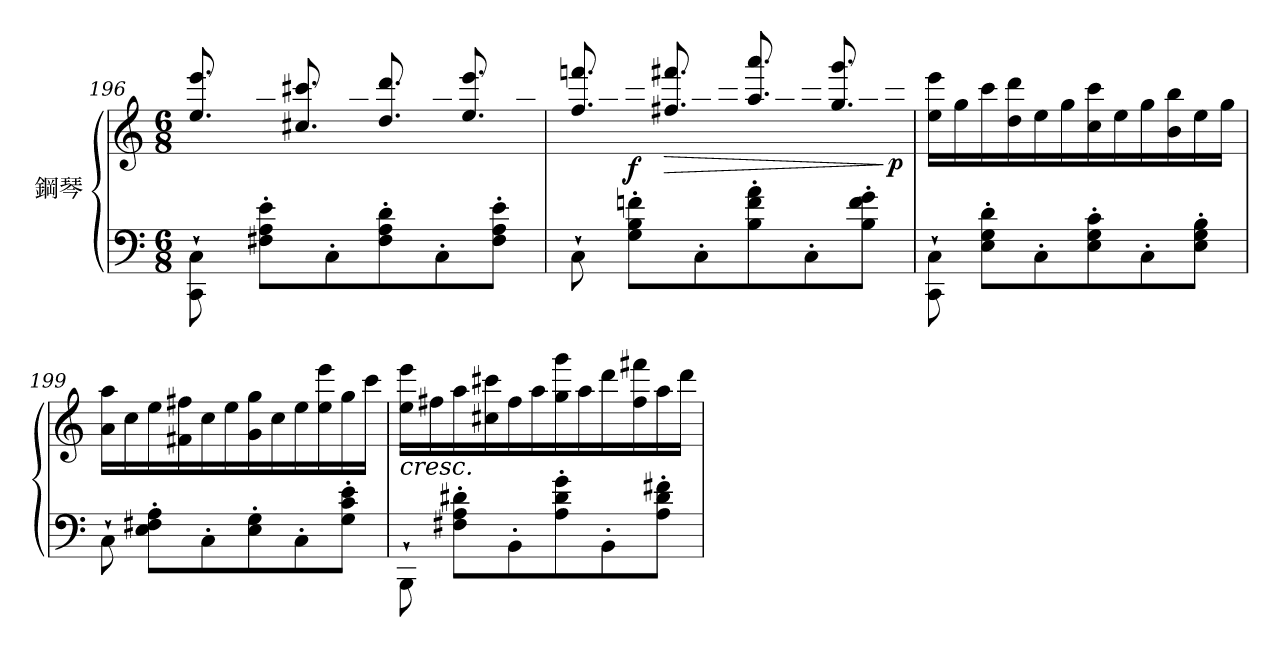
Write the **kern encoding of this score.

**kern	**kern	**dynam
*part1	*part1	*part1
*staff2	*staff1	*staff1/2
*I"鋼琴	*	*
*clefF4	*clefG2	*
*k[]	*k[]	*
*M6/8	*M6/8	*
=196	=196	=196
*	*^	*
8CC\` 8C\`	8.ee/ 8.eee/	16ee\LLyy	.
.	.	16ff#X\	.
8F#X\' 8A\' 8e\'L	.	16aa\	.
.	8.cc#X/ 8.ccc#X/	16cc#\yy	.
8C'\	.	16ff#\	.
.	.	16aa\	.
8F#\' 8A\' 8d\'	8.dd/ 8.ddd/	16dd\yy	.
.	.	16ff#\	.
8C'\	.	16aa\	.
.	8.ee/ 8.eee/	16ee\yy	.
8F#\' 8A\' 8e\'J	.	16ff#\	.
.	.	16aa\JJ	.
=197	=197	=197	=197
8C`\	8.ff/ 8.fffn/	16ffn\LLyy	.
.	.	16bb\	.
!	!	!	!LO:DY:b
8G\' 8B\' 8fn\'L	.	16ddd\	f
!	!	!	!LO:HP:b
.	8.ff#X/ 8.fff#X/	16ff#\yy	>
8C'\	.	16bb\	.
.	.	16ddd\	.
8B\' 8f\' 8a\'	8.aa/ 8.aaa/	16aa\yy	.
.	.	16bb\	.
8C'\	.	16ddd\	.
.	8.gg/ 8.ggg/	16gg\yy	.
8B\' 8f\' 8g\'J	.	16bb\	.
!	!	!	!LO:DY:n=1:b
.	.	16ddd\JJ	] p
*	*v	*v	*
!!LO:LB:g=z
=198	=198	=198
8CC\` 8C\`	16ee\ 16eee\LL	.
.	16gg\	.
8E\' 8G\' 8d\'L	16ccc\	.
.	16dd\ 16ddd\	.
8C'\	16ee\	.
.	16gg\	.
8E\' 8G\' 8c\'	16cc\ 16ccc\	.
.	16ee\	.
8C'\	16gg\	.
.	16b\ 16bb\	.
8E\' 8G\' 8B\'J	16ee\	.
.	16gg\JJ	.
=199	=199	=199
8C`\	16a\ 16aa\LL	.
.	16cc\	.
8E\' 8F#X\' 8A\'L	16ee\	.
.	16f#X\ 16ff#X\	.
8C'\	16cc\	.
.	16ee\	.
8E\' 8G\'	16g\ 16gg\	.
.	16cc\	.
8C'\	16ee\	.
.	16ee\ 16eee\	.
8G\' 8c\' 8e\'J	16gg\	.
.	16ccc\JJ	.
=200	=200	=200
!	!LO:TX:b:i:t=cresc.	!
8BBB`\	16ee\ 16eee\LL	.
.	16ff#X\	.
8F#X\' 8A\' 8d#X\'L	16aa\	.
.	16cc#X\ 16ccc#X\	.
8BB'\	16ff#\	.
.	16aa\	.
8A\' 8d#\' 8g\'	16gg\ 16ggg\	.
.	16aa\	.
8BB'\	16ddd\	.
.	16ff#\ 16fff#X\	.
8A\' 8d#\' 8f#X\'J	16aa\	.
.	16ddd\JJ	.
=	=	=
*-	*-	*-
